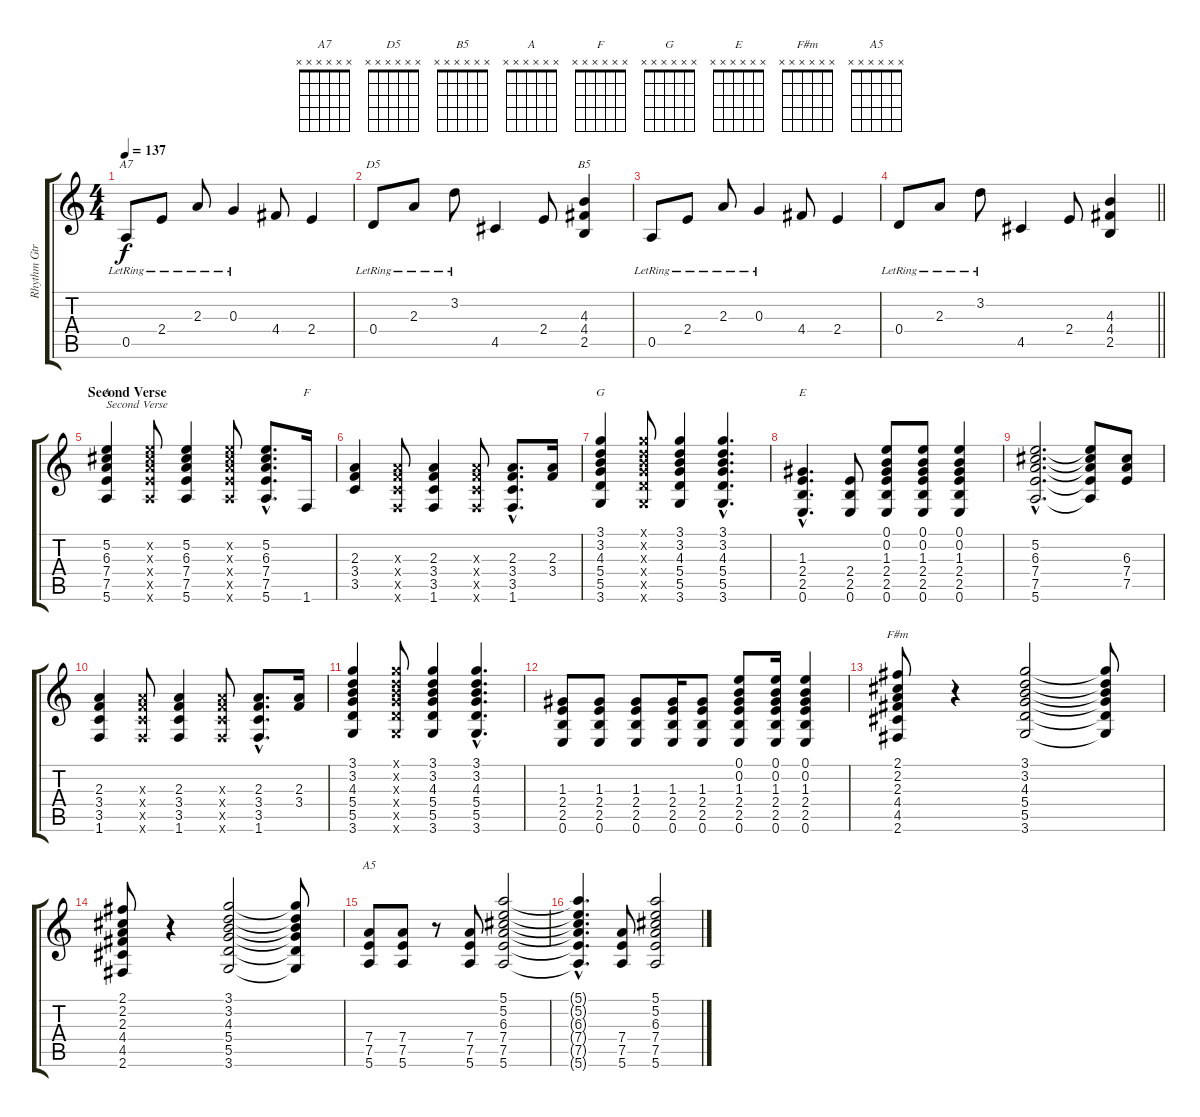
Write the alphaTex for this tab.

\track ("Rhythm Gtr.1" "Rhythm Gtr") {instrument overdrivenguitar}
\staff {score tabs}
\tuning (E4 B3 G3 D3 A2 E2) {hide}
\chord ("A7" x x x x x x) {firstfret 0}
\chord ("D5" x x x x x x) {firstfret 0}
\chord ("B5" x x x x x x) {firstfret 0}
\chord ("A" x x x x x x) {firstfret 0}
\chord ("F" x x x x x x) {firstfret 0}
\chord ("G" x x x x x x) {firstfret 0}
\chord ("E" x x x x x x) {firstfret 0}
\chord ("F#m" x x x x x x) {firstfret 0}
\chord ("A5" x x x x x x) {firstfret 0}
\ts (4 4)
\tempo 137
\clef g2
\ks c
0.5{lr}.8{ch "A7" dy f} 2.4{lr}.8 2.3{lr}.8 0.3{lr}.4 4.4.8 2.4.4 |
0.4{lr}.8{ch "D5"} 2.3{lr}.8 3.2{lr}.8 4.5.4 2.4.8 (4.3 4.4 2.5).4{ch "B5"} |
0.5{lr}.8 2.4{lr}.8 2.3{lr}.8 0.3{lr}.4 4.4.8 2.4.4 |
\barLineRight lightlight
0.4{lr}.8 2.3{lr}.8 3.2{lr}.8 4.5.4 2.4.8 (4.3 4.4 2.5).4 |
\section ("" "Second Verse")
(5.2 6.3 7.4 7.5 5.6).4{ch "A" txt "Second Verse"} (5.2{x} 6.3{x} 7.4{x} 7.5{x} 5.6{x}).8 (5.2 6.3 7.4 7.5 5.6).4 (5.2{x} 6.3{x} 7.4{x} 7.5{x} 5.6{x}).8 (5.2{hac} 6.3{hac} 7.4{hac} 7.5{hac} 5.6{hac}).8{d} 1.6.16{ch "F"} |
(2.3 3.4 3.5).4 (2.3{x} 3.4{x} 3.5{x} 1.6{x}).8 (2.3 3.4 3.5 1.6).4 (2.3{x} 3.4{x} 3.5{x} 1.6{x}).8 (2.3{hac} 3.4{hac} 3.5{hac} 1.6{hac}).8{d} (2.3 3.4).16 |
(3.1 3.2 4.3 5.4 5.5 3.6).4{ch "G"} (3.1{x} 3.2{x} 4.3{x} 5.4{x} 5.5{x} 3.6{x}).8 (3.1 3.2 4.3 5.4 5.5 3.6).4 (3.1{hac} 3.2{hac} 4.3{hac} 5.4{hac} 5.5{hac} 3.6{hac}).4{d} |
(1.3{hac} 2.4{hac} 2.5{hac} 0.6{hac}).4{d ch "E"} (2.4 2.5 0.6).8 (0.1 0.2 1.3 2.4 2.5 0.6).8 (0.1 0.2 1.3 2.4 2.5 0.6).8 (0.1 0.2 1.3 2.4 2.5 0.6).4 |
(5.2{hac} 6.3{hac} 7.4{hac} 7.5{hac} 5.6{hac}).2{d} (5.2{t} 6.3{t} 7.4{t} 7.5{t} 5.6{t}).8 (6.3 7.4 7.5).8 |
(2.3 3.4 3.5 1.6).4 (2.3{x} 3.4{x} 3.5{x} 1.6{x}).8 (2.3 3.4 3.5 1.6).4 (2.3{x} 3.4{x} 3.5{x} 1.6{x}).8 (2.3{hac} 3.4{hac} 3.5{hac} 1.6{hac}).8{d} (2.3 3.4).16 |
(3.1 3.2 4.3 5.4 5.5 3.6).4 (3.1{x} 3.2{x} 4.3{x} 5.4{x} 5.5{x} 3.6{x}).8 (3.1 3.2 4.3 5.4 5.5 3.6).4 (3.1{hac} 3.2{hac} 4.3{hac} 5.4{hac} 5.5{hac} 3.6{hac}).4{d} |
(1.3 2.4 2.5 0.6).8 (1.3 2.4 2.5 0.6).8 (1.3 2.4 2.5 0.6).8 (1.3 2.4 2.5 0.6).16 (1.3 2.4 2.5 0.6).8 (0.1 0.2 1.3 2.4 2.5 0.6).8 (0.1 0.2 1.3 2.4 2.5 0.6).16 (0.1 0.2 1.3 2.4 2.5 0.6).4 |
(2.1 2.2 2.3 4.4 4.5 2.6).8{ch "F#m"} r.4 (3.1 3.2 4.3 5.4 5.5 3.6).2 (3.1{t} 3.2{t} 4.3{t} 5.4{t} 5.5{t} 3.6{t}).8 |
(2.1 2.2 2.3 4.4 4.5 2.6).8 r.4 (3.1 3.2 4.3 5.4 5.5 3.6).2 (3.1{t} 3.2{t} 4.3{t} 5.4{t} 5.5{t} 3.6{t}).8 |
(7.4 7.5 5.6).8{ch "A5"} (7.4 7.5 5.6).8 r.8 (7.4 7.5 5.6).8 (5.1 5.2 6.3 7.4 7.5 5.6).2 |
(5.1{hac t} 5.2{hac t} 6.3{hac t} 7.4{hac t} 7.5{hac t} 5.6{hac t}).4{d} (7.4 7.5 5.6).8 (5.1 5.2 6.3 7.4 7.5 5.6).2
